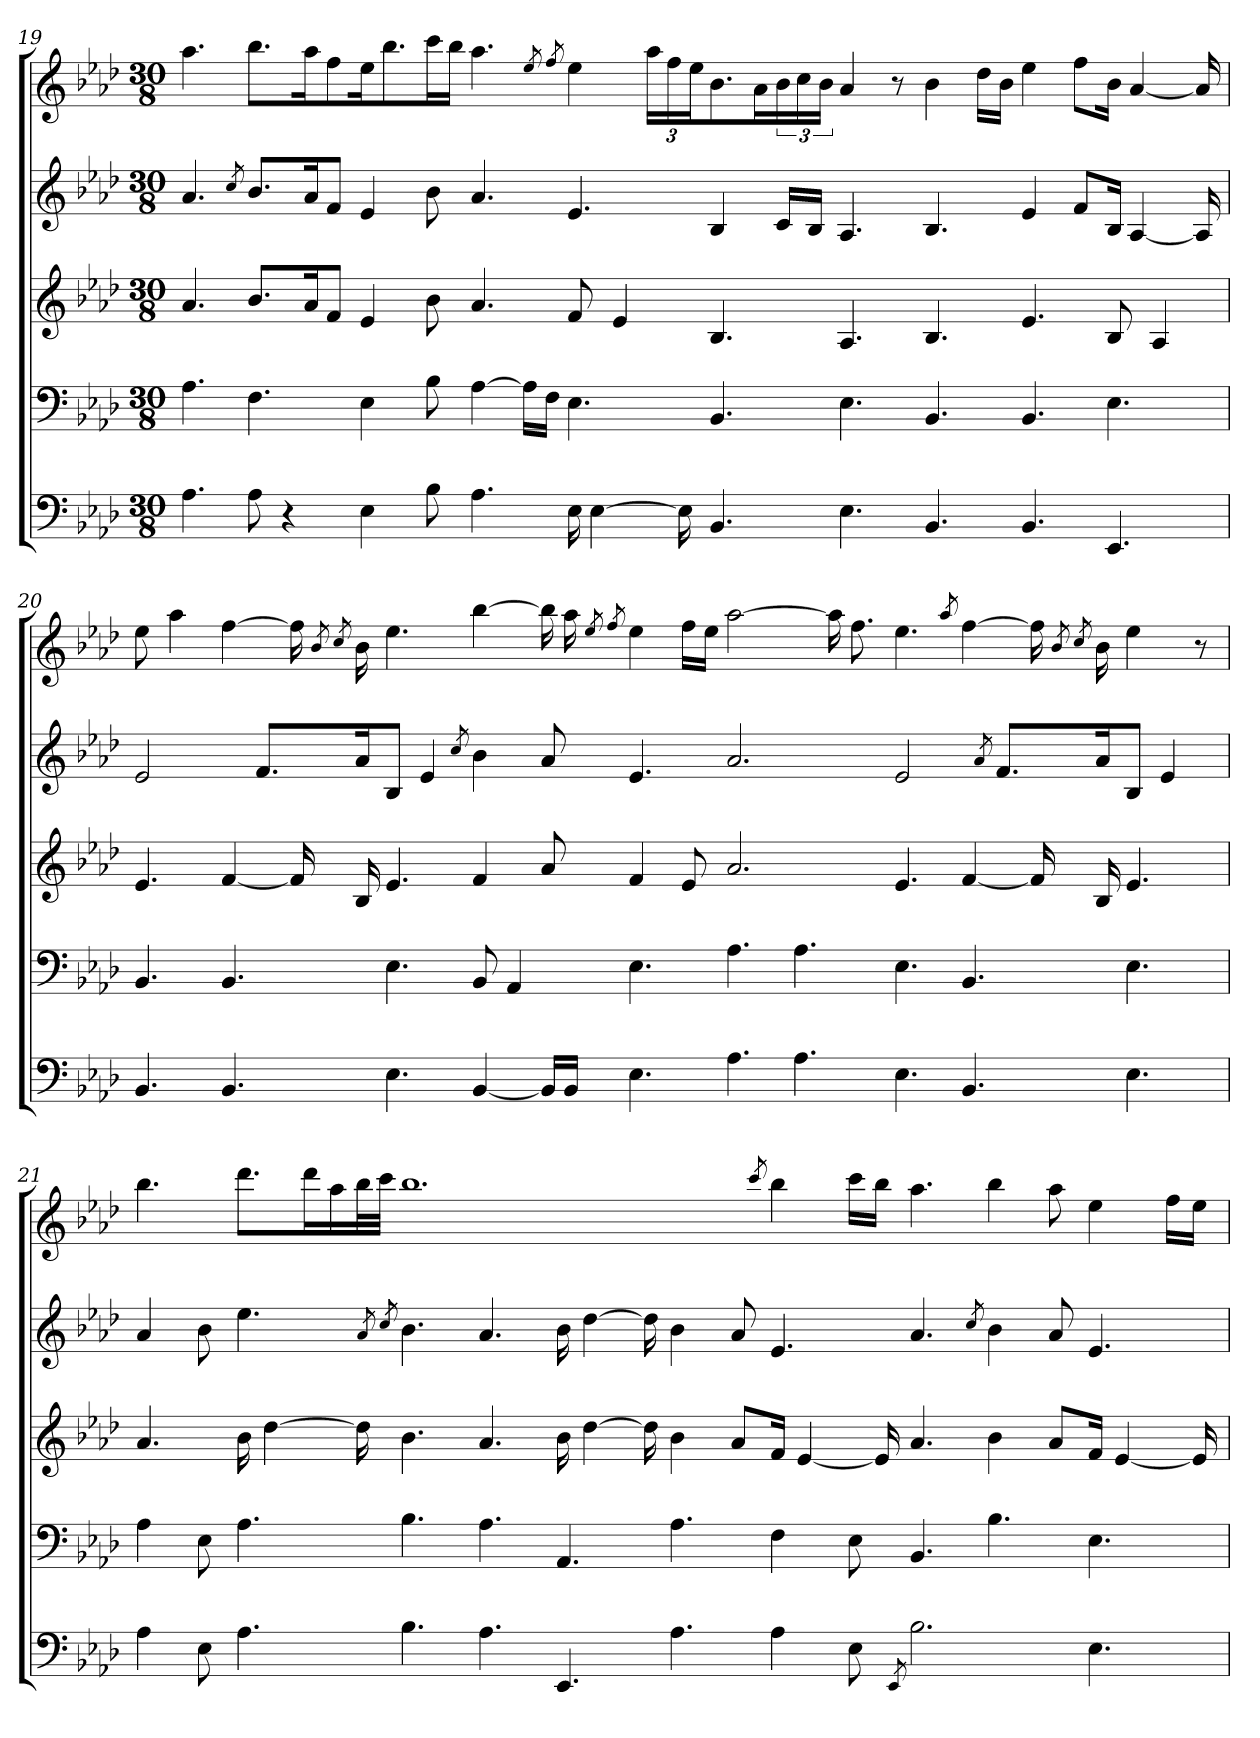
**kern	**kern	**kern	**kern	**kern
*part5	*part4	*part3	*part2	*part1
*staff5	*staff4	*staff3	*staff2	*staff1
*clefF4	*clefF4	*clefG2	*clefG2	*clefG2
*k[b-e-a-d-]	*k[b-e-a-d-]	*k[b-e-a-d-]	*k[b-e-a-d-]	*k[b-e-a-d-]
*M30/8	*M30/8	*M30/8	*M30/8	*M30/8
=19	=19	=19	=19	=19
4.A-	4.A-	4.a-	4.a-	4.aa-
.	.	.	8qcc	.
8A-	4.F	8.b-/L	8.b-/L	8.bb-\L
4r	.	.	.	.
.	.	16a-/K	16a-/K	16aa-\K
.	.	8f/J	8f/J	8ff\
4E-	4E-	4e-	4e-	16ee-\K
.	.	.	.	8.bb-\
8B-	8B-	8b-	8b-	16ccc\L
.	.	.	.	16bb-\JJ
4.A-	[4A-	4.a-	4.a-	4.aa-
.	16A-\LL]	.	.	.
.	16F\JJ	.	.	.
.	.	.	.	8qee-
.	.	.	.	8qff
16E-	4.E-	8f	4.e-	4ee-
[4E-	.	.	.	.
.	.	4e-	.	.
.	.	.	.	24aa-\LL
.	.	.	.	24ff\
16E-]	.	.	.	.
.	.	.	.	24ee-\J
4.BB-	4.BB-	4.B-	4B-	8.b-\
.	.	.	.	16a-\L
.	.	.	16c/LL	24b-\
.	.	.	.	24cc\
.	.	.	16B-/JJ	.
.	.	.	.	24b-\JJ
4.E-	4.E-	4.A-	4.A-	4a-
.	.	.	.	8r
4.BB-	4.BB-	4.B-	4.B-	4b-
.	.	.	.	16dd-\LL
.	.	.	.	16b-\JJ
4.BB-	4.BB-	4.e-	4e-	4ee-
.	.	.	8f/L	8ff\L
4.EE-	4.E-	8B-	16B-/Jk	16b-\Jk
.	.	.	[4A-	[4a-
.	.	4A-	.	.
.	.	.	16A-]	16a-]
=20	=20	=20	=20	=20
4.BB-	4.BB-	4.e-	2e-	8ee-
.	.	.	.	4aa-
4.BB-	4.BB-	[4f	.	[4ff
.	.	.	8.f/L	.
.	.	16f]	.	16ff]
.	.	.	.	8qb-
.	.	.	.	8qcc
.	.	16B-	16a-/K	16b-
4.E-	4.E-	4.e-	8B-/J	4.ee-
.	.	.	4e-	.
.	.	.	8qcc	.
[4BB-	8BB-	4f	4b-	[4bb-
.	4AA-	.	.	.
16BB-/LL]	.	8a-	8a-	16bb-]
16BB-/JJ	.	.	.	16aa-
.	.	.	.	8qee-
.	.	.	.	8qff
4.E-	4.E-	4f	4.e-	4ee-
.	.	8e-	.	16ff\LL
.	.	.	.	16ee-\JJ
4.A-	4.A-	2.a-	2.a-	[2aa-
4.A-	4.A-	.	.	.
.	.	.	.	16aa-]
.	.	.	.	8.ff
4.E-	4.E-	4.e-	2e-	4.ee-
.	.	.	.	8qaa-
4.BB-	4.BB-	[4f	.	[4ff
.	.	.	8qa-	.
.	.	.	8.f/L	.
.	.	16f]	.	16ff]
.	.	.	.	8qb-
.	.	.	.	8qcc
.	.	16B-	16a-/K	16b-
4.E-	4.E-	4.e-	8B-/J	4ee-
.	.	.	4e-	.
.	.	.	.	8r
=21	=21	=21	=21	=21
4A-	4A-	4.a-	4a-	4.bb-
8E-	8E-	.	8b-	.
4.A-	4.A-	16b-	4.ee-	8.ddd-\L
.	.	[4dd-	.	.
.	.	.	.	16ddd-\L
.	.	.	.	16aa-\
.	.	16dd-]	.	32bb-\L
.	.	.	.	32ccc\JJJ
.	.	.	8qa-	.
.	.	.	8qcc	.
4.B-	4.B-	4.b-	4.b-	1.bb-
4.A-	4.A-	4.a-	4.a-	.
4.EE-	4.AA-	16b-	16b-	.
.	.	[4dd-	[4dd-	.
.	.	16dd-]	16dd-]	.
4.A-	4.A-	4b-	4b-	.
.	.	8a-/L	8a-	.
.	.	.	.	8qccc
4A-	4F	16f/Jk	4.e-	4bb-
.	.	[4e-	.	.
8E-	8E-	.	.	16ccc\LL
.	.	16e-]	.	16bb-\JJ
8qEE-	.	.	.	.
2.B-	4.BB-	4.a-	4.a-	4.aa-
.	.	.	8qcc	.
.	4.B-	4b-	4b-	4bb-
.	.	8a-/L	8a-	8aa-
4.E-	4.E-	16f/Jk	4.e-	4ee-
.	.	[4e-	.	.
.	.	.	.	16ff\LL
.	.	16e-]	.	16ee-\JJ
=	=	=	=	=
*-	*-	*-	*-	*-
